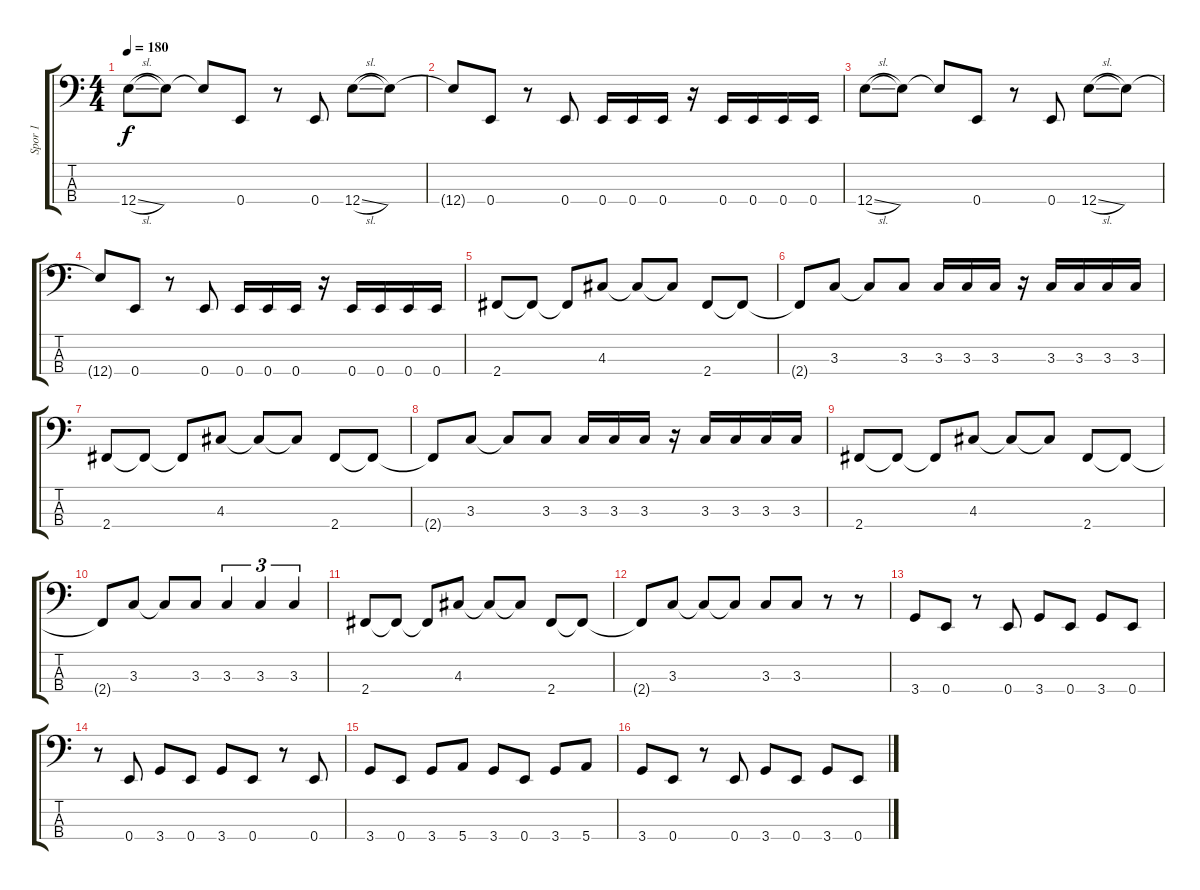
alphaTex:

\track ("Spor 1" "Spor 1") {instrument electricbassfinger}
\staff {score tabs}
\tuning (G2 D2 A1 E1) {hide}
\ts (4 4)
\tempo 180
\clef f4
\ks c
12.4{sl}.8{dy f} 12.4{t}.8 12.4{t}.8 0.4.8 r.8 0.4.8 12.4{sl}.8 12.4{t}.8 |
12.4{t}.8 0.4.8 r.8 0.4.8 0.4.16 0.4.16 0.4.16 r.16 0.4.16 0.4.16 0.4.16 0.4.16 |
12.4{sl}.8 12.4{t}.8 12.4{t}.8 0.4.8 r.8 0.4.8 12.4{sl}.8 12.4{t}.8 |
12.4{t}.8 0.4.8 r.8 0.4.8 0.4.16 0.4.16 0.4.16 r.16 0.4.16 0.4.16 0.4.16 0.4.16 |
2.4.8 2.4{t}.8 2.4{t}.8 4.3.8 4.3{t}.8 4.3{t}.8 2.4.8 2.4{t}.8 |
2.4{t}.8 3.3.8 3.3{t}.8 3.3.8 3.3.16 3.3.16 3.3.16 r.16 3.3.16 3.3.16 3.3.16 3.3.16 |
2.4.8 2.4{t}.8 2.4{t}.8 4.3.8 4.3{t}.8 4.3{t}.8 2.4.8 2.4{t}.8 |
2.4{t}.8 3.3.8 3.3{t}.8 3.3.8 3.3.16 3.3.16 3.3.16 r.16 3.3.16 3.3.16 3.3.16 3.3.16 |
2.4.8 2.4{t}.8 2.4{t}.8 4.3.8 4.3{t}.8 4.3{t}.8 2.4.8 2.4{t}.8 |
2.4{t}.8 3.3.8 3.3{t}.8 3.3.8 3.3.4{tu (3 2)} 3.3.4{tu (3 2)} 3.3.4{tu (3 2)} |
2.4.8 2.4{t}.8 2.4{t}.8 4.3.8 4.3{t}.8 4.3{t}.8 2.4.8 2.4{t}.8 |
2.4{t}.8 3.3.8 3.3{t}.8 3.3{t}.8 3.3.8 3.3.8 r.8 r.8 |
3.4.8 0.4.8 r.8 0.4.8 3.4.8 0.4.8 3.4.8 0.4.8 |
r.8 0.4.8 3.4.8 0.4.8 3.4.8 0.4.8 r.8 0.4.8 |
3.4.8 0.4.8 3.4.8 5.4.8 3.4.8 0.4.8 3.4.8 5.4.8 |
3.4.8 0.4.8 r.8 0.4.8 3.4.8 0.4.8 3.4.8 0.4.8
